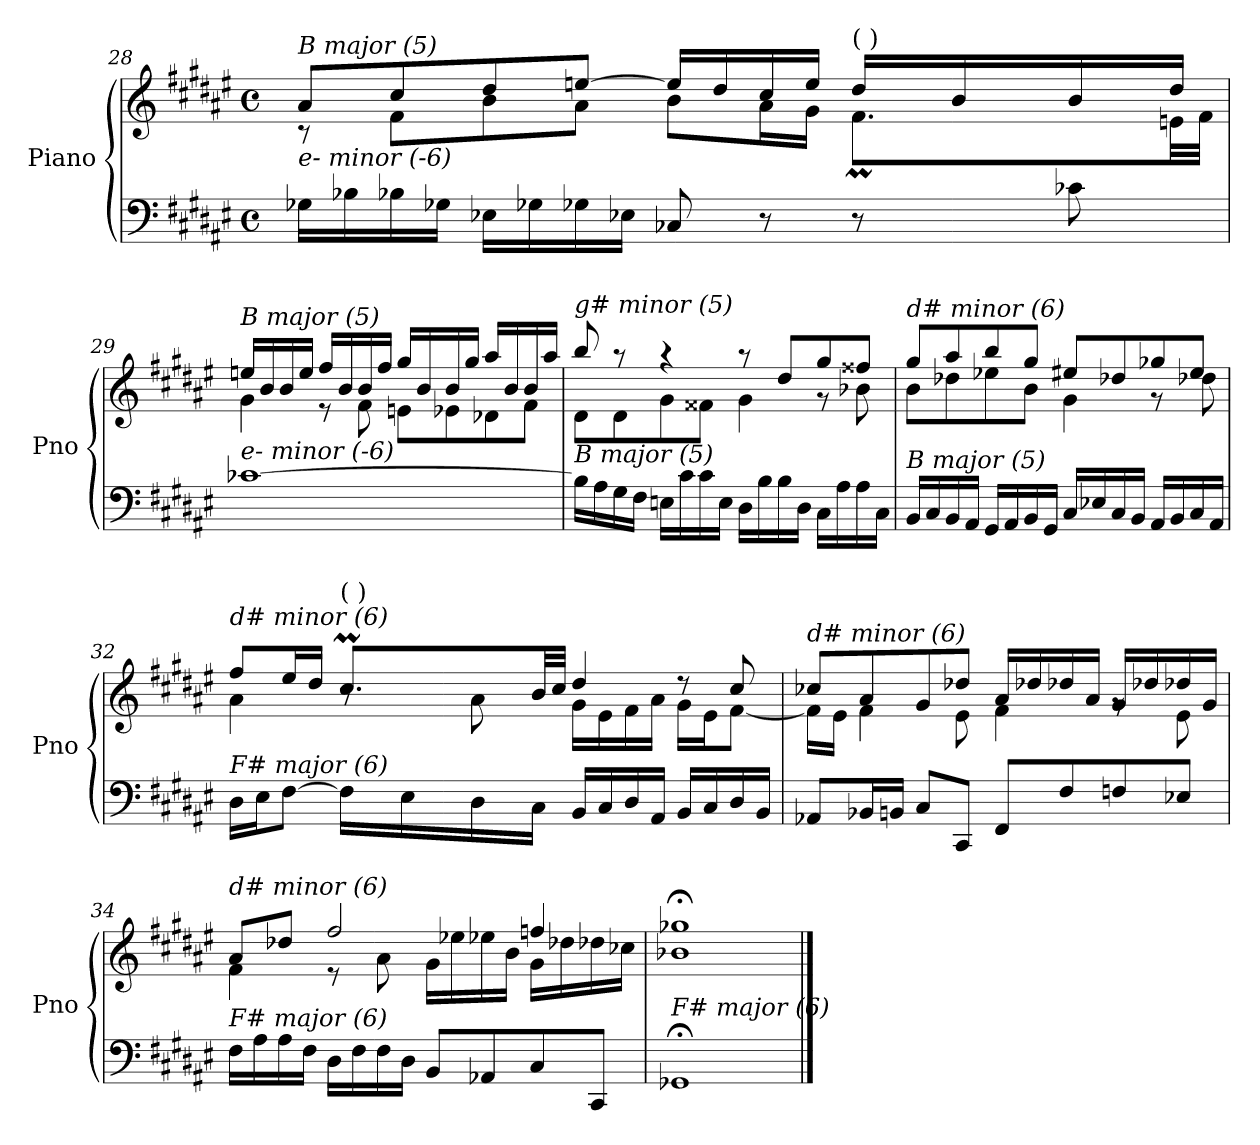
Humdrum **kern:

**kern	**kern
*part1	*part1
*staff2	*staff1
*I"Piano	*
*I'Pno	*
!!LO:PB:g=z
*clefF4	*clefG2
*k[f#c#g#d#a#e#]	*k[f#c#g#d#a#e#]
*M4/4	*M4/4
*met(c)	*met(c)
=28	=28
*^	*^
*	*	*	*^
!	!	!LO:TX:i:t=B major (5)	!	!
!LO:TX:i:t=e- minor (-6)	!	!	!	!
2.ryy	16G-Xi\LL	8a#/L	8r	2.ryy
.	16B-Xi\	.	.	.
.	16B-Xi\	8cc#/	8f#\L	.
.	16G-Xi\JJ	.	.	.
.	16E-Xi\LL	8dd#/	8b\	.
.	16G-Xi\	.	.	.
.	16G-Xi\	[8een/J	8a#\J	.
.	16E-Xi\JJ	.	.	.
.	8C-Xi/	16ee/LL]	8b\L	.
.	.	16dd#/	.	.
.	8r	16cc#/	16a#\L	.
.	.	16ee/JJ	16g#\JJ	.
*	*	*	*	*Xtuplet
!	!	!LO:TX:a:t=(   )	!	!
8.ryy	8r	16dd#/LL	8.f#M\L	128%3g#yy
.	.	.	.	128%3f#yy
.	.	.	.	128%3g#yy
.	.	16b/	.	.
.	.	.	.	128%3f#yy
.	.	.	.	128%3g#yy
.	.	.	.	128%3f#yy
.	8c-Xi\	16b/	.	.
.	.	.	.	128%3g#yy
.	.	.	.	128%3f#yy
16ryy	.	16dd#/JJ	32en\LL	16ryy
.	.	.	32f#\JJJ	.
*v	*v	*	*	*
*	*	*v	*v
=29	=29	=29
!	!LO:TX:i:t=B major (5)	!
!LO:TX:i:t=e- minor (-6)	!	!
[1c-Xi	16een/LL	4g#\
.	16b/	.
.	16b/	.
.	16ee/JJ	.
.	16ff#/LL	8r
.	16b/	.
.	16b/	8f#\
.	16ff#/JJ	.
.	16gg#/LL	8en\L
.	16b/	.
.	16b/	8e-Xi\
.	16gg#/JJ	.
.	16aa#/LL	8d-Xi\
.	16b/	.
.	16b/	8f#\J
.	16aa#/JJ	.
!!LO:LB:g=z	!!
=30	=30	=30
!	!LO:TX:i:t=g# minor (5)	!
!LO:TX:i:t=B major (5)	!	!
16B\LL]	8bb/	8d#\L
16A#\	.	.
16G#\	8r	8d#\
16F#j\JJ	.	.
16En\LL	4r	8g#\
16c#\	.	.
16c#\	.	8f##X\J
16E\JJ	.	.
16D#\LL	8r	4g#\
16B\	.	.
16B\	8dd#/L	.
16D#\JJ	.	.
16C#\LL	8gg#/	8r
16A#\	.	.
16A#\	8ff##X/J	8b-Xi\
16C#\JJ	.	.
!!LO:LB:g=z	!!
=31	=31	=31
!	!LO:TX:i:t=d# minor (6)	!
!LO:TX:i:t=B major (5)	!	!
16BB/LL	8gg#/L	8b\L
16C#/	.	.
16BB/	8aa#/	8dd-Xi\
16AA#/JJ	.	.
16GG#/LL	8bb/	8ee-Xi\
16AA#/	.	.
16BB/	8gg#/J	8b\J
16GG#/JJ	.	.
16C#/LL	8ee#/L	4g#\
16E-Xi/	.	.
16C#/	8dd-Xi/	.
16BB/JJ	.	.
16AA#/LL	8gg-Xi/	8r
16BB/	.	.
16C#/	8ee#/J	8dd-Xi\
16AA#/JJ	.	.
=32	=32	=32
*^	*	*^
!	!	!LO:TX:i:t=d# minor (6)	!	!
!LO:TX:i:t=F# major (6)	!	!	!	!
4ryy	16D#\LL	8ff#/L	4a#\	4ryy
.	16E#\J	.	.	.
.	[8F#\J	16ee#/L	.	.
.	.	16dd#/JJ	.	.
!	!	!LO:TX:a:t=(   )	!	!
8.ryy	16F#\LL]	8.cc#M/L	8r	128%3dd#yy
.	.	.	.	128%3cc#yy
.	.	.	.	128%3dd#yy
.	16E#\	.	.	.
.	.	.	.	128%3cc#yy
.	.	.	.	128%3dd#yy
.	.	.	.	128%3cc#yy
.	16D#\	.	8a#\	.
.	.	.	.	128%3dd#yy
.	.	.	.	128%3cc#yy
2ryy	16C#\JJ	32b/LL	.	2ryy
.	.	32cc#/JJJ	.	.
.	16BB/LL	4dd#/	16g#\LL	.
.	16C#/	.	16e#\	.
.	16D#/	.	16f#\	.
.	16AA#/JJ	.	16a#\JJ	.
.	16BB/LL	8r	16g#\LL	.
.	16C#/	.	16e#\J	.
.	16D#/	8cc#/	[8f#\J	.
16ryy	16BB/JJ	.	.	16ryy
!!LO:LB:g=z
=33	=33	=33	=33	=33
!	!	!LO:TX:i:t=d# minor (6)	!	!
!LO:TX:i:t=F# major (6)	!	!	!	!
*v	*v	*	*	*
*	*	*v	*v
8AA-Xi/L	8cc-Xi/L	16f#\LL]
.	.	16e#\JJ
16BB-Xi/L	8a#/	4f#\
16BB/JJ	.	.
8C#/L	8g#/	.
8CC#/J	8dd-Xi/J	8e#\
8FF#/L	16a#/LL	4f#\
.	16dd-Xi/	.
8F#/	16dd-Xi/	.
.	16a#/JJ	.
8Fni/	16g#/LL	8rg
.	16dd-Xi/	.
8E-Xi/J	16dd-Xi/	8e#\
.	16g#/JJ	.
=34	=34	=34
!	!LO:TX:i:t=d# minor (6)	!
!LO:TX:i:t=F# major (6)	!	!
16F#\LL	8a#/L	4f#\
16A#\	.	.
16A#\	8dd-Xi/J	.
16F#\JJ	.	.
16D#\LL	2ff#/	8r
16F#\	.	.
16F#\	.	8a#\
16D#\JJ	.	.
8BB/L	.	16g#\LL
.	.	16ee-Xi\
8AA-Xi/	.	16ee-Xi\
.	.	16b\JJ
8C#/	4ffni/	16g#\LL
.	.	16dd-Xi\
8CC#/J	.	16dd-Xi\
.	.	16cc-XZ\JJ
=35	=35	=35
!	!LO:TX:i:t=d# minor (6)	!
!LO:TX:i:t=F# major (6)	!	!
*	*v	*v
1GG-X;i	1b-Xi;< 1gg-Xi;<
==	==
*-	*-
